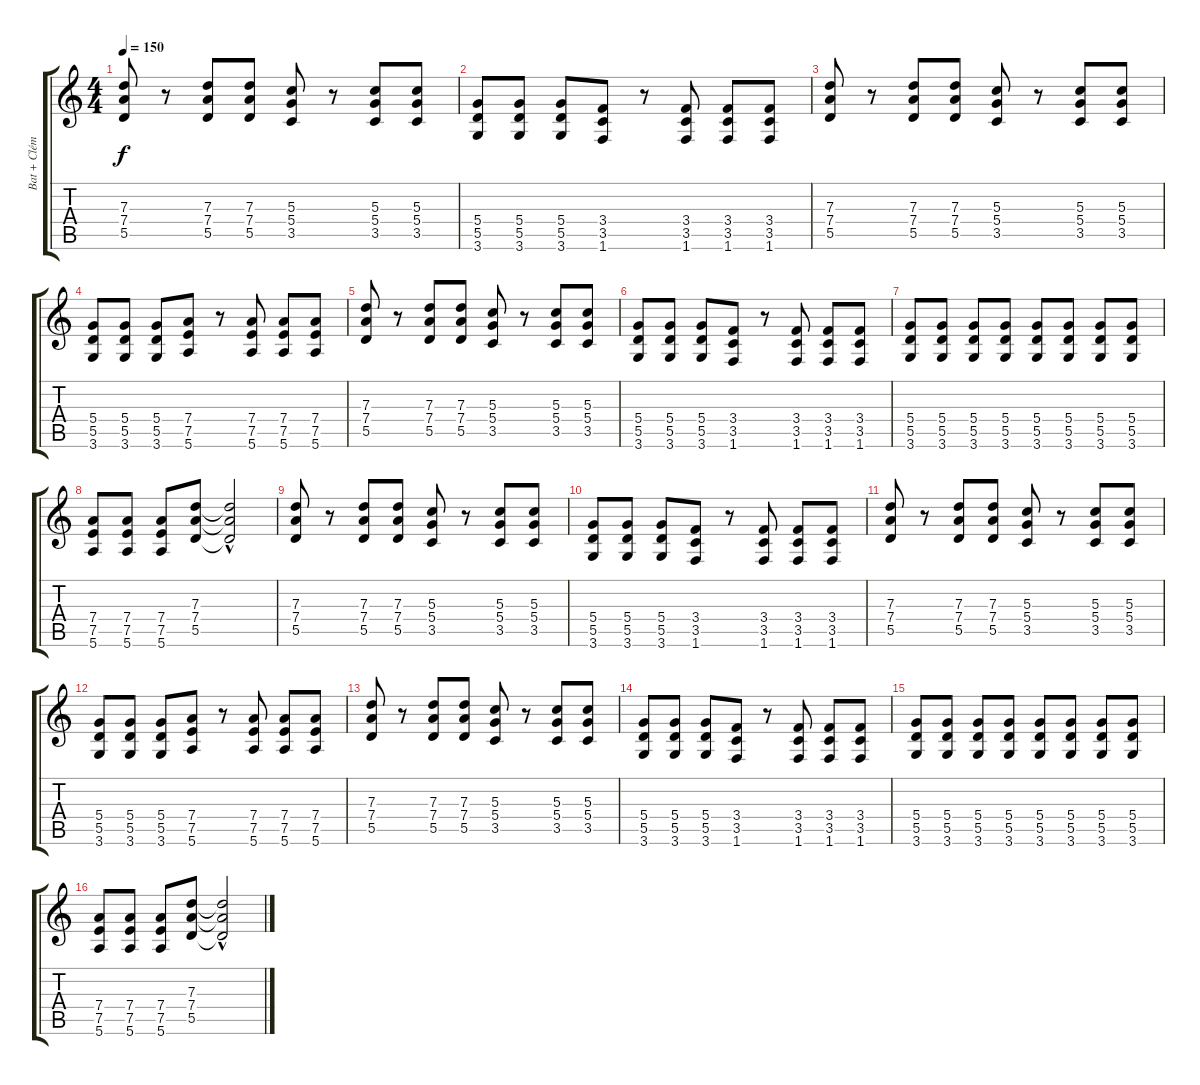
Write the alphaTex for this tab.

\track ("Bat + Clément - Guitare -" "Bat + Clém") {instrument overdrivenguitar}
\staff {score tabs}
\tuning (E4 B3 G3 D3 A2 E2) {hide}
\ts (4 4)
\tempo 150
\clef g2
\ks c
(7.3 7.4 5.5).8{dy f} r.8 (7.3 7.4 5.5).8 (7.3 7.4 5.5).8 (5.3 5.4 3.5).8 r.8 (5.3 5.4 3.5).8 (5.3 5.4 3.5).8 |
(5.4 5.5 3.6).8 (5.4 5.5 3.6).8 (5.4 5.5 3.6).8 (3.4 3.5 1.6).8 r.8 (3.4 3.5 1.6).8 (3.4 3.5 1.6).8 (3.4 3.5 1.6).8 |
(7.3 7.4 5.5).8 r.8 (7.3 7.4 5.5).8 (7.3 7.4 5.5).8 (5.3 5.4 3.5).8 r.8 (5.3 5.4 3.5).8 (5.3 5.4 3.5).8 |
(5.4 5.5 3.6).8 (5.4 5.5 3.6).8 (5.4 5.5 3.6).8 (7.4 7.5 5.6).8 r.8 (7.4 7.5 5.6).8 (7.4 7.5 5.6).8 (7.4 7.5 5.6).8 |
(7.3 7.4 5.5).8 r.8 (7.3 7.4 5.5).8 (7.3 7.4 5.5).8 (5.3 5.4 3.5).8 r.8 (5.3 5.4 3.5).8 (5.3 5.4 3.5).8 |
(5.4 5.5 3.6).8 (5.4 5.5 3.6).8 (5.4 5.5 3.6).8 (3.4 3.5 1.6).8 r.8 (3.4 3.5 1.6).8 (3.4 3.5 1.6).8 (3.4 3.5 1.6).8 |
(5.4 5.5 3.6).8 (5.4 5.5 3.6).8 (5.4 5.5 3.6).8 (5.4 5.5 3.6).8 (5.4 5.5 3.6).8 (5.4 5.5 3.6).8 (5.4 5.5 3.6).8 (5.4 5.5 3.6).8 |
(7.4 7.5 5.6).8 (7.4 7.5 5.6).8 (7.4 7.5 5.6).8 (7.3 7.4 5.5).8 (7.3{t} 7.4{t} 5.5{hac t}).2 |
(7.3 7.4 5.5).8 r.8 (7.3 7.4 5.5).8 (7.3 7.4 5.5).8 (5.3 5.4 3.5).8 r.8 (5.3 5.4 3.5).8 (5.3 5.4 3.5).8 |
(5.4 5.5 3.6).8 (5.4 5.5 3.6).8 (5.4 5.5 3.6).8 (3.4 3.5 1.6).8 r.8 (3.4 3.5 1.6).8 (3.4 3.5 1.6).8 (3.4 3.5 1.6).8 |
(7.3 7.4 5.5).8 r.8 (7.3 7.4 5.5).8 (7.3 7.4 5.5).8 (5.3 5.4 3.5).8 r.8 (5.3 5.4 3.5).8 (5.3 5.4 3.5).8 |
(5.4 5.5 3.6).8 (5.4 5.5 3.6).8 (5.4 5.5 3.6).8 (7.4 7.5 5.6).8 r.8 (7.4 7.5 5.6).8 (7.4 7.5 5.6).8 (7.4 7.5 5.6).8 |
(7.3 7.4 5.5).8 r.8 (7.3 7.4 5.5).8 (7.3 7.4 5.5).8 (5.3 5.4 3.5).8 r.8 (5.3 5.4 3.5).8 (5.3 5.4 3.5).8 |
(5.4 5.5 3.6).8 (5.4 5.5 3.6).8 (5.4 5.5 3.6).8 (3.4 3.5 1.6).8 r.8 (3.4 3.5 1.6).8 (3.4 3.5 1.6).8 (3.4 3.5 1.6).8 |
(5.4 5.5 3.6).8 (5.4 5.5 3.6).8 (5.4 5.5 3.6).8 (5.4 5.5 3.6).8 (5.4 5.5 3.6).8 (5.4 5.5 3.6).8 (5.4 5.5 3.6).8 (5.4 5.5 3.6).8 |
(7.4 7.5 5.6).8 (7.4 7.5 5.6).8 (7.4 7.5 5.6).8 (7.3 7.4 5.5).8 (7.3{t} 7.4{t} 5.5{hac t}).2
